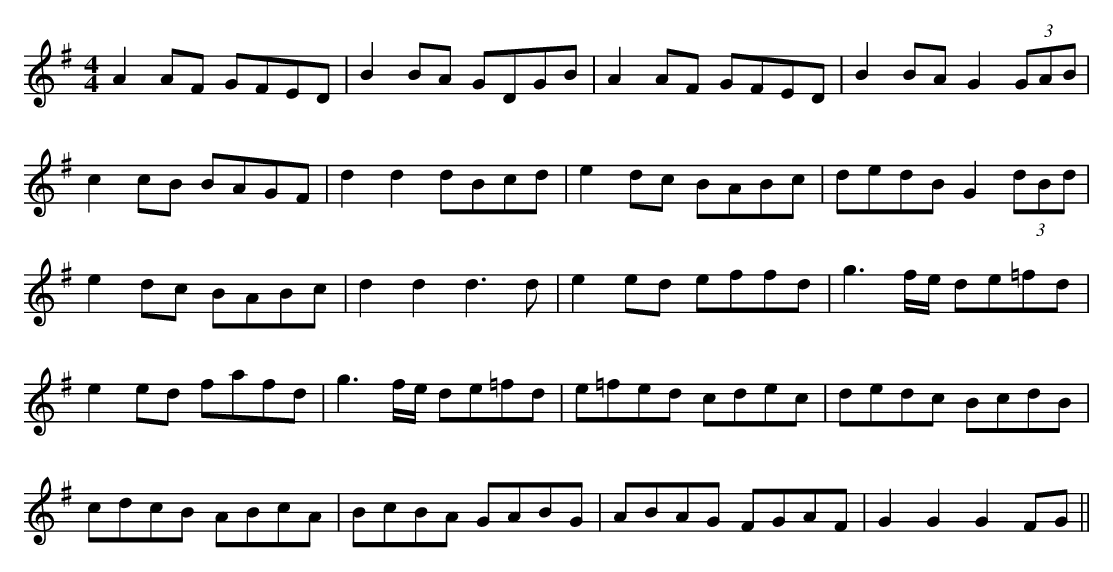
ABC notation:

X:1
M:4/4
K:G
A2 AF GFED|B2 BA GDGB|A2 AF GFED|B2 BA G2 (3GAB|
c2 cB BAGF|d2d2 dBcd|e2 dc BABc|dedB G2 (3dBd|
e2 dc BABc|d2d2d3d|e2 ed effd|g3f/e/ de=fd|
e2 ed fafd|g3f/e/ de=fd|e=fed cdec|dedc BcdB|
cdcB ABcA|BcBA GABG|ABAG FGAF|G2G2G2 FG||
